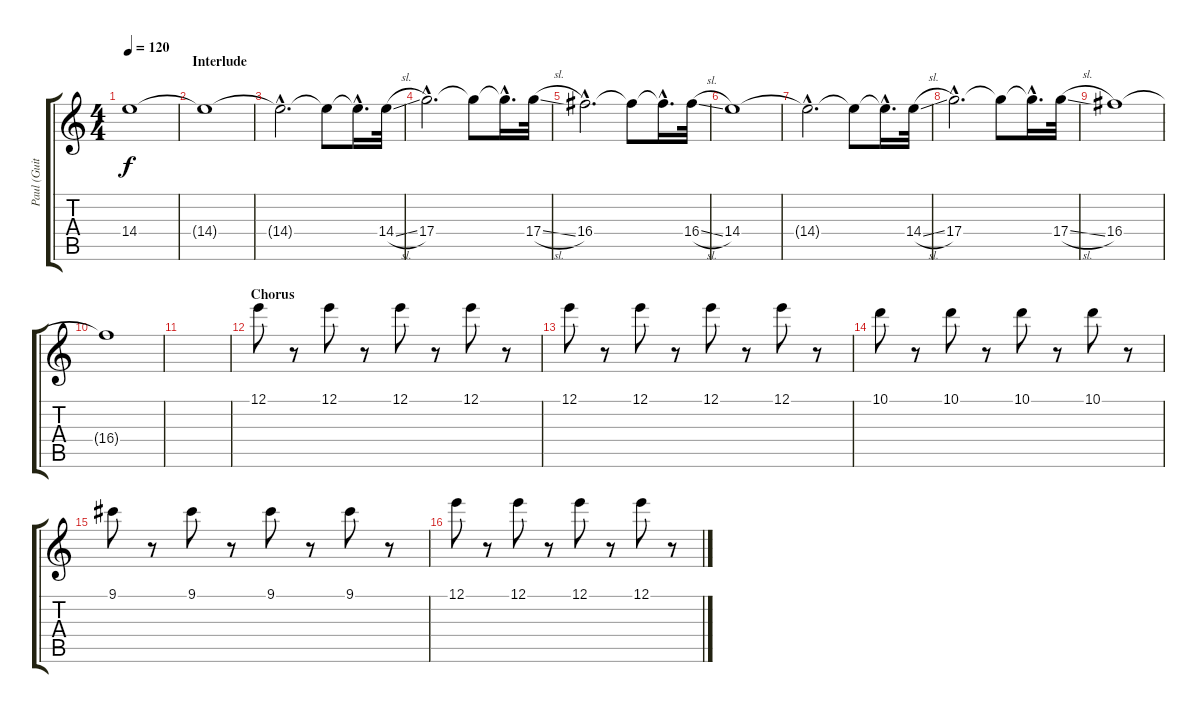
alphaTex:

\track ("Paul (Guitar)" "Paul (Guit") {instrument overdrivenguitar}
\staff {score tabs}
\tuning (E4 B3 G3 D3 A2 E2) {hide}
\ts (4 4)
\tempo 120
\clef g2
\ks c
14.4{t}.1{dy f} |
\section ("" "Interlude")
14.4{t}.1 |
14.4{hac t}.2{d} 14.4{t}.8 14.4{hac t}.16{d} 14.4{sl}.32 |
17.4{hac}.2{d} 17.4{t}.8 17.4{hac t}.16{d} 17.4{sl}.32 |
16.4{hac}.2{d} 16.4{t}.8 16.4{hac t}.16{d} 16.4{sl}.32 |
14.4.1 |
14.4{hac t}.2{d} 14.4{t}.8 14.4{hac t}.16{d} 14.4{sl}.32 |
17.4{hac}.2{d} 17.4{t}.8 17.4{hac t}.16{d} 17.4{sl}.32 |
16.4.1 |
16.4{t}.1 |
|
\section ("" "Chorus")
12.1.8 r.8 12.1.8 r.8 12.1.8 r.8 12.1.8 r.8 |
12.1.8 r.8 12.1.8 r.8 12.1.8 r.8 12.1.8 r.8 |
10.1.8 r.8 10.1.8 r.8 10.1.8 r.8 10.1.8 r.8 |
9.1.8 r.8 9.1.8 r.8 9.1.8 r.8 9.1.8 r.8 |
12.1.8 r.8 12.1.8 r.8 12.1.8 r.8 12.1.8 r.8
